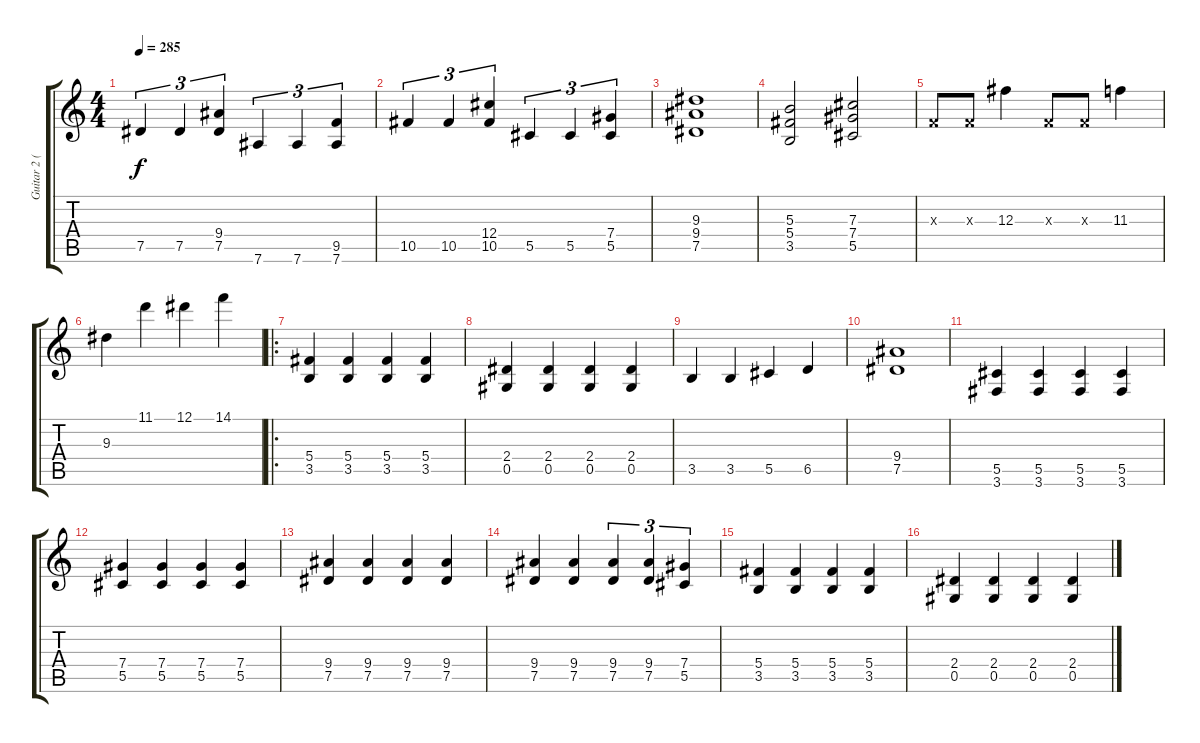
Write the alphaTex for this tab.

\track ("Guitar 2 (Ale)" "Guitar 2 (") {instrument distortionguitar}
\staff {score tabs}
\tuning (Eb4 Bb3 Gb3 Db3 Ab2 Eb2) {hide}
\ts (4 4)
\tempo 285
\clef g2
\ks c
7.5.4{tu (3 2) dy f} 7.5.4{tu (3 2)} (9.4 7.5).4{tu (3 2)} 7.6.4{tu (3 2)} 7.6.4{tu (3 2)} (9.5 7.6).4{tu (3 2)} |
10.5.4{tu (3 2)} 10.5.4{tu (3 2)} (12.4 10.5).4{tu (3 2)} 5.5.4{tu (3 2)} 5.5.4{tu (3 2)} (7.4 5.5).4{tu (3 2)} |
(9.3 9.4 7.5).1 |
(5.3 5.4 3.5).2 (7.3 7.4 5.5).2 |
-1.3{x}.8 -1.3{x}.8 12.3.4 -1.3{x}.8 -1.3{x}.8 11.3.4 |
9.3.4 11.1.4 12.1.4 14.1.4 |
\ro
(5.4 3.5).4 (5.4 3.5).4 (5.4 3.5).4 (5.4 3.5).4 |
(2.4 0.5).4 (2.4 0.5).4 (2.4 0.5).4 (2.4 0.5).4 |
3.5.4 3.5.4 5.5.4 6.5.4 |
(9.4 7.5).1 |
(5.5 3.6).4 (5.5 3.6).4 (5.5 3.6).4 (5.5 3.6).4 |
(7.4 5.5).4 (7.4 5.5).4 (7.4 5.5).4 (7.4 5.5).4 |
(9.4 7.5).4 (9.4 7.5).4 (9.4 7.5).4 (9.4 7.5).4 |
(9.4 7.5).4 (9.4 7.5).4 (9.4 7.5).4{tu (3 2)} (9.4 7.5).4{tu (3 2)} (7.4 5.5).4{tu (3 2)} |
(5.4 3.5).4 (5.4 3.5).4 (5.4 3.5).4 (5.4 3.5).4 |
(2.4 0.5).4 (2.4 0.5).4 (2.4 0.5).4 (2.4 0.5).4
